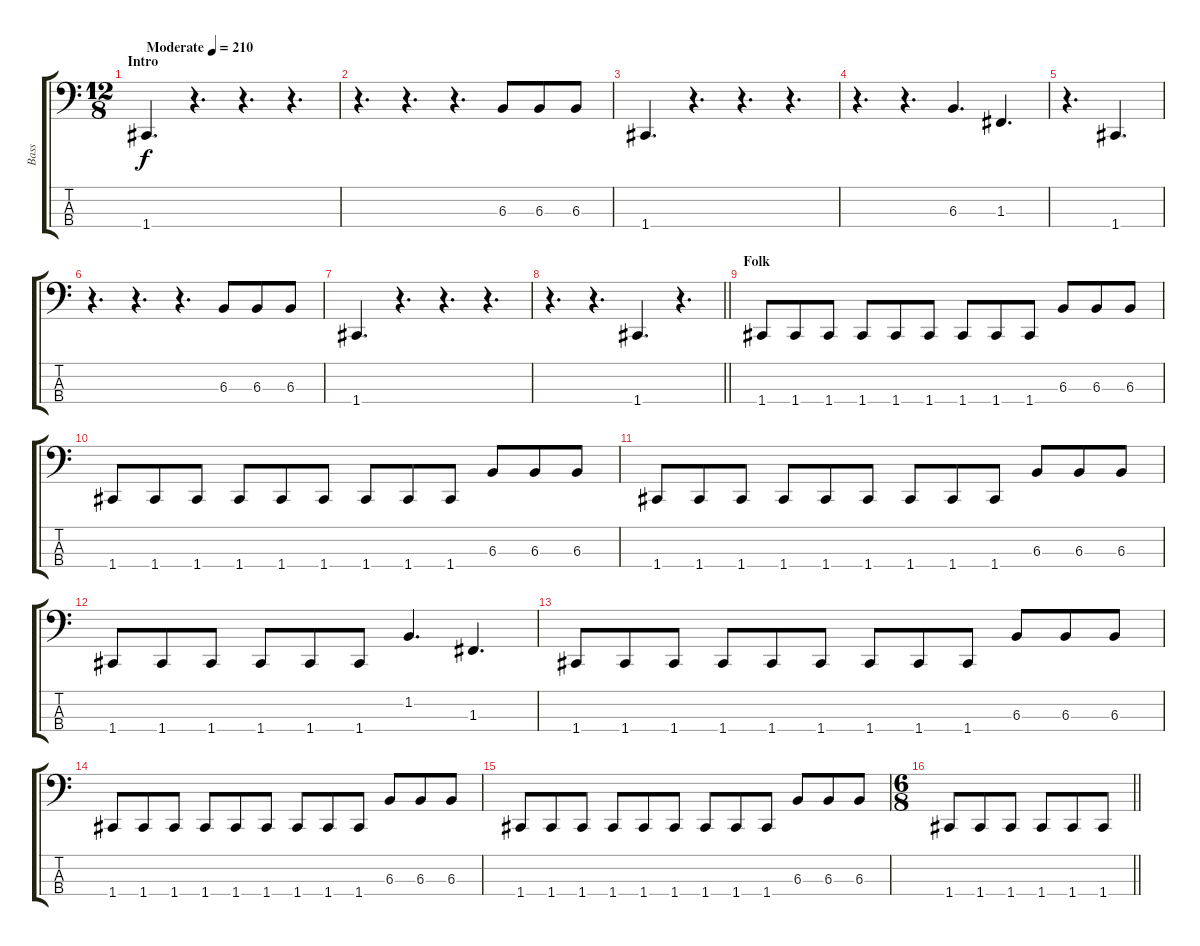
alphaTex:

\track ("Bass" "Bass") {instrument electricbasspick}
\staff {score tabs}
\tuning (Eb2 Bb1 F1 C1) {hide}
\ts (12 8)
\section ("" "Intro")
\tempo (210 "Moderate")
\clef f4
\ks c
1.4.4{d dy f instrument electricbasspick} r.4{d} r.4{d} r.4{d} |
r.4{d} r.4{d} r.4{d} 6.3.8 6.3.8 6.3.8 |
1.4.4{d} r.4{d} r.4{d} r.4{d} |
r.4{d} r.4{d} 6.3.4{d} 1.3.4{d} |
r.4{d} 1.4.4{d} |
r.4{d} r.4{d} r.4{d} 6.3.8 6.3.8 6.3.8 |
1.4.4{d} r.4{d} r.4{d} r.4{d} |
\barLineRight lightlight
r.4{d} r.4{d} 1.4.4{d} r.4{d} |
\section ("" "Folk")
1.4.8 1.4.8 1.4.8 1.4.8 1.4.8 1.4.8 1.4.8 1.4.8 1.4.8 6.3.8 6.3.8 6.3.8 |
1.4.8 1.4.8 1.4.8 1.4.8 1.4.8 1.4.8 1.4.8 1.4.8 1.4.8 6.3.8 6.3.8 6.3.8 |
1.4.8 1.4.8 1.4.8 1.4.8 1.4.8 1.4.8 1.4.8 1.4.8 1.4.8 6.3.8 6.3.8 6.3.8 |
1.4.8 1.4.8 1.4.8 1.4.8 1.4.8 1.4.8 1.2.4{d} 1.3.4{d} |
1.4.8 1.4.8 1.4.8 1.4.8 1.4.8 1.4.8 1.4.8 1.4.8 1.4.8 6.3.8 6.3.8 6.3.8 |
1.4.8 1.4.8 1.4.8 1.4.8 1.4.8 1.4.8 1.4.8 1.4.8 1.4.8 6.3.8 6.3.8 6.3.8 |
1.4.8 1.4.8 1.4.8 1.4.8 1.4.8 1.4.8 1.4.8 1.4.8 1.4.8 6.3.8 6.3.8 6.3.8 |
\ts (6 8)
\barLineRight lightlight
1.4.8 1.4.8 1.4.8 1.4.8 1.4.8 1.4.8
